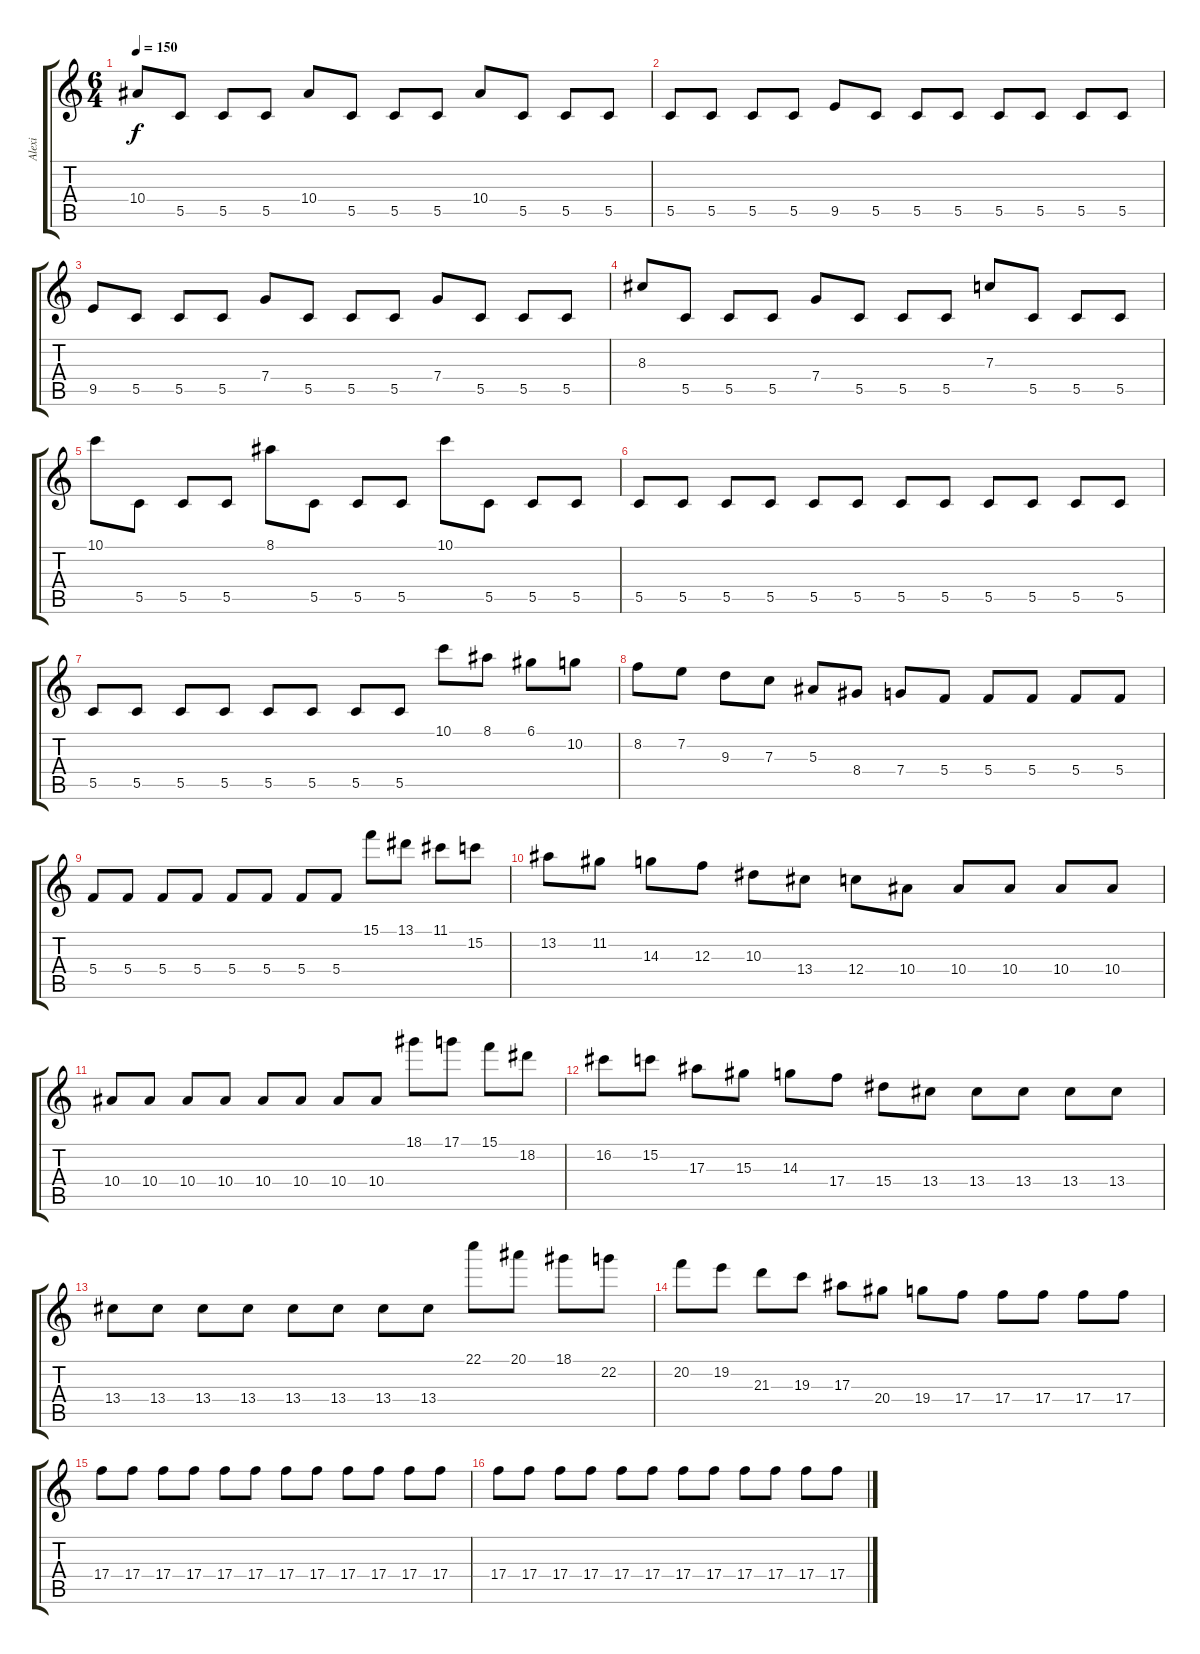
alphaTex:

\track ("Alexi" "Alexi") {instrument distortionguitar}
\staff {score tabs}
\tuning (D4 A3 F3 C3 G2 D2) {hide}
\ts (6 4)
\tempo 150
\clef g2
\ks c
10.4.8{dy f} 5.5.8 5.5.8 5.5.8 10.4.8 5.5.8 5.5.8 5.5.8 10.4.8 5.5.8 5.5.8 5.5.8 |
5.5.8 5.5.8 5.5.8 5.5.8 9.5.8 5.5.8 5.5.8 5.5.8 5.5.8 5.5.8 5.5.8 5.5.8 |
9.5.8 5.5.8 5.5.8 5.5.8 7.4.8 5.5.8 5.5.8 5.5.8 7.4.8 5.5.8 5.5.8 5.5.8 |
8.3.8 5.5.8 5.5.8 5.5.8 7.4.8 5.5.8 5.5.8 5.5.8 7.3.8 5.5.8 5.5.8 5.5.8 |
10.1.8 5.5.8 5.5.8 5.5.8 8.1.8 5.5.8 5.5.8 5.5.8 10.1.8 5.5.8 5.5.8 5.5.8 |
5.5.8 5.5.8 5.5.8 5.5.8 5.5.8 5.5.8 5.5.8 5.5.8 5.5.8 5.5.8 5.5.8 5.5.8 |
5.5.8 5.5.8 5.5.8 5.5.8 5.5.8 5.5.8 5.5.8 5.5.8 10.1.8 8.1.8 6.1.8 10.2.8 |
8.2.8 7.2.8 9.3.8 7.3.8 5.3.8 8.4.8 7.4.8 5.4.8 5.4.8 5.4.8 5.4.8 5.4.8 |
5.4.8 5.4.8 5.4.8 5.4.8 5.4.8 5.4.8 5.4.8 5.4.8 15.1.8 13.1.8 11.1.8 15.2.8 |
13.2.8 11.2.8 14.3.8 12.3.8 10.3.8 13.4.8 12.4.8 10.4.8 10.4.8 10.4.8 10.4.8 10.4.8 |
10.4.8 10.4.8 10.4.8 10.4.8 10.4.8 10.4.8 10.4.8 10.4.8 18.1.8 17.1.8 15.1.8 18.2.8 |
16.2.8 15.2.8 17.3.8 15.3.8 14.3.8 17.4.8 15.4.8 13.4.8 13.4.8 13.4.8 13.4.8 13.4.8 |
13.4.8 13.4.8 13.4.8 13.4.8 13.4.8 13.4.8 13.4.8 13.4.8 22.1.8 20.1.8 18.1.8 22.2.8 |
20.2.8 19.2.8 21.3.8 19.3.8 17.3.8 20.4.8 19.4.8 17.4.8 17.4.8 17.4.8 17.4.8 17.4.8 |
17.4.8 17.4.8 17.4.8 17.4.8 17.4.8 17.4.8 17.4.8 17.4.8 17.4.8 17.4.8 17.4.8 17.4.8 |
17.4.8 17.4.8 17.4.8 17.4.8 17.4.8 17.4.8 17.4.8 17.4.8 17.4.8 17.4.8 17.4.8 17.4.8
